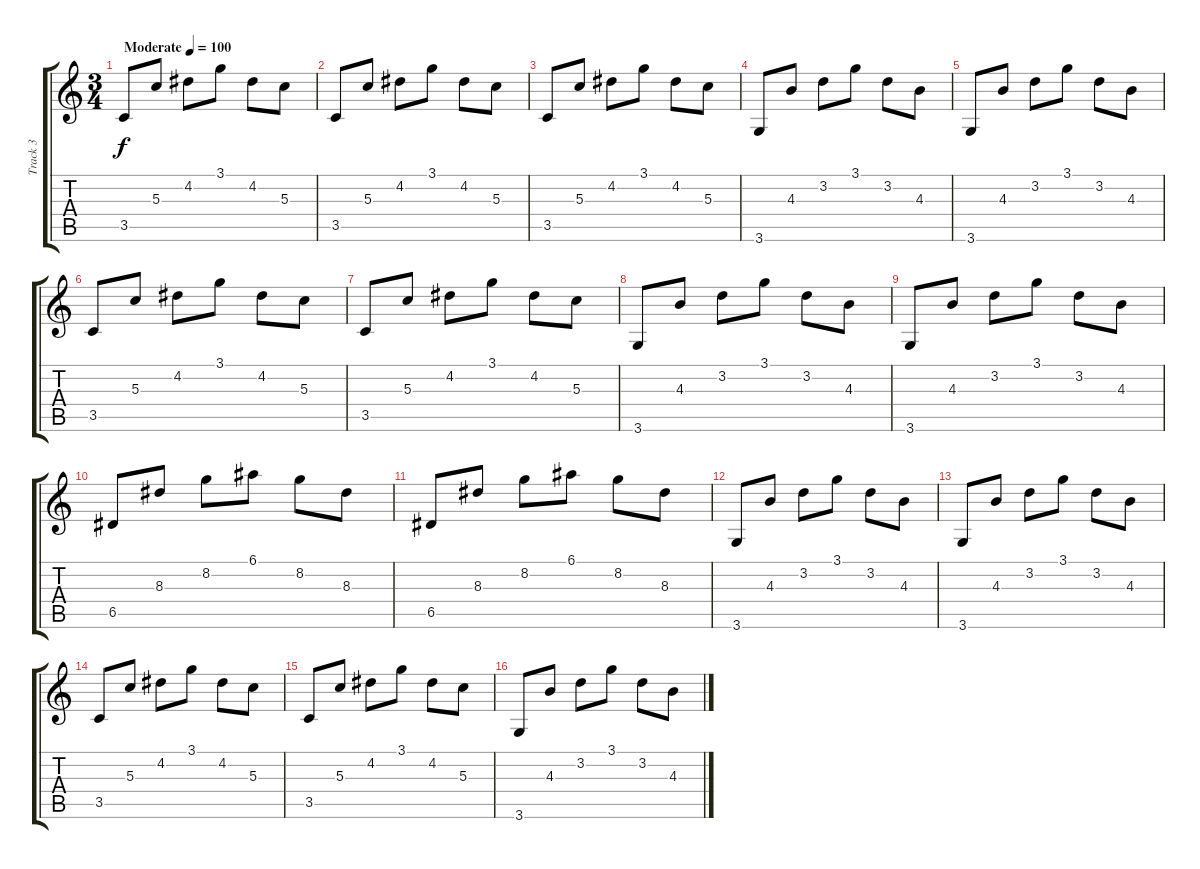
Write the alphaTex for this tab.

\track ("Track 3" "Track 3") {instrument acousticguitarsteel}
\staff {score tabs}
\tuning (E4 B3 G3 D3 A2 E2) {hide}
\ts (3 4)
\tempo (100 "Moderate")
\clef g2
\ks c
3.5.8{dy f instrument acousticguitarsteel} 5.3.8 4.2.8 3.1.8 4.2.8 5.3.8 |
3.5.8 5.3.8 4.2.8 3.1.8 4.2.8 5.3.8 |
3.5.8 5.3.8 4.2.8 3.1.8 4.2.8 5.3.8 |
3.6.8 4.3.8 3.2.8 3.1.8 3.2.8 4.3.8 |
3.6.8 4.3.8 3.2.8 3.1.8 3.2.8 4.3.8 |
3.5.8 5.3.8 4.2.8 3.1.8 4.2.8 5.3.8 |
3.5.8 5.3.8 4.2.8 3.1.8 4.2.8 5.3.8 |
3.6.8 4.3.8 3.2.8 3.1.8 3.2.8 4.3.8 |
3.6.8 4.3.8 3.2.8 3.1.8 3.2.8 4.3.8 |
6.5.8 8.3.8 8.2.8 6.1.8 8.2.8 8.3.8 |
6.5.8 8.3.8 8.2.8 6.1.8 8.2.8 8.3.8 |
3.6.8 4.3.8 3.2.8 3.1.8 3.2.8 4.3.8 |
3.6.8 4.3.8 3.2.8 3.1.8 3.2.8 4.3.8 |
3.5.8 5.3.8 4.2.8 3.1.8 4.2.8 5.3.8 |
3.5.8 5.3.8 4.2.8 3.1.8 4.2.8 5.3.8 |
3.6.8 4.3.8 3.2.8 3.1.8 3.2.8 4.3.8
